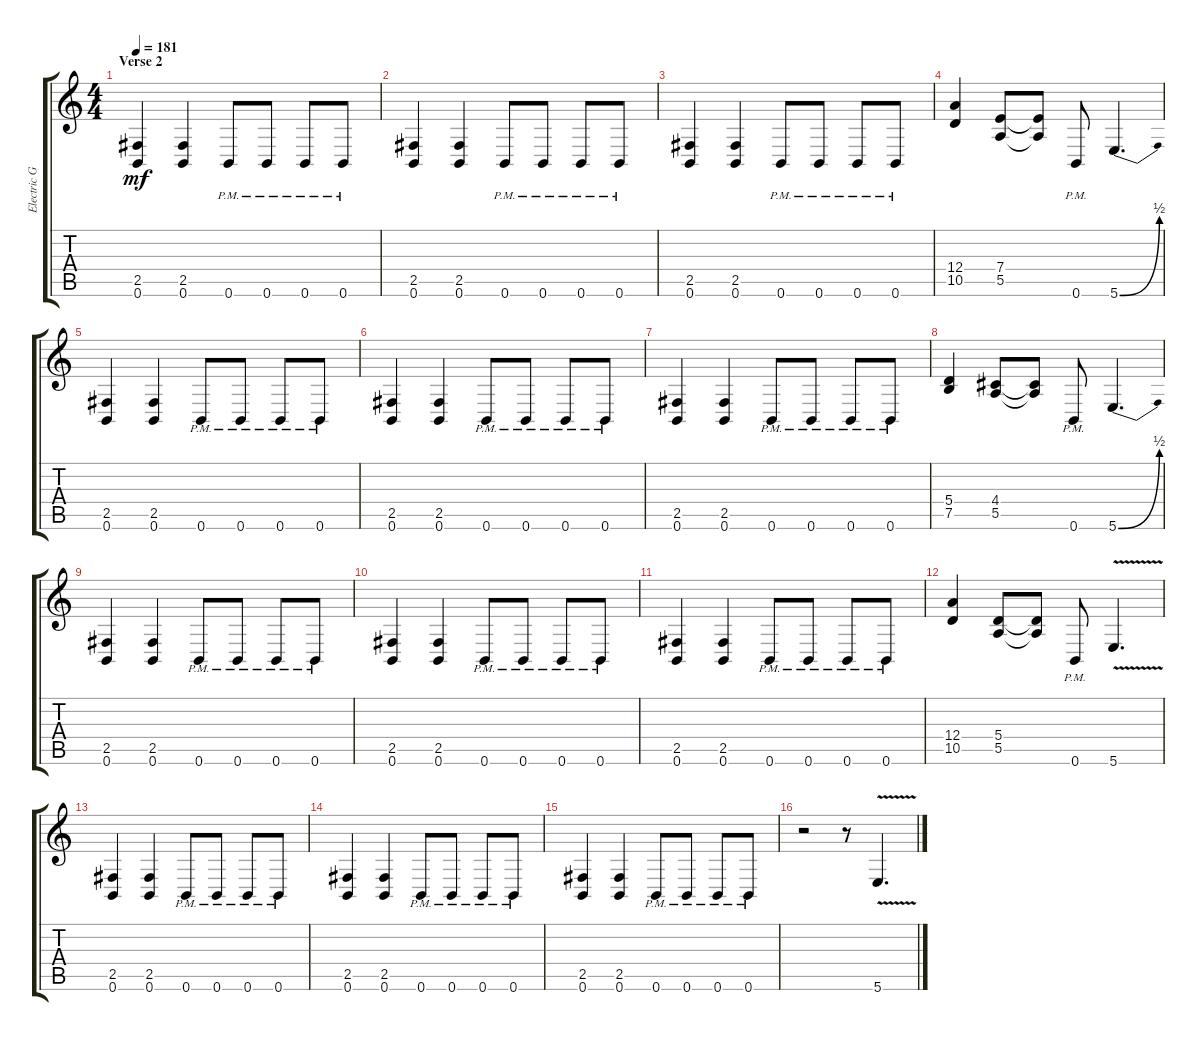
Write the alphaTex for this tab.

\track ("Electric Guitar" "Electric G") {instrument distortionguitar}
\staff {score tabs}
\tuning (B3 Gb3 D3 A2 E2 B1) {hide}
\ts (4 4)
\section ("" "Verse 2")
\tempo 181
\clef g2
\ks c
(2.5 0.6).4{dy mf} (2.5 0.6).4 0.6{pm}.8 0.6{pm}.8 0.6{pm}.8 0.6{pm}.8 |
(2.5 0.6).4 (2.5 0.6).4 0.6{pm}.8 0.6{pm}.8 0.6{pm}.8 0.6{pm}.8 |
(2.5 0.6).4 (2.5 0.6).4 0.6{pm}.8 0.6{pm}.8 0.6{pm}.8 0.6{pm}.8 |
(12.4 10.5).4 (7.4 5.5).8 (7.4{t} 5.5{t}).8 0.6{pm}.8 5.6{be (bend 0 0 60 2)}.4{d} |
(2.5 0.6).4 (2.5 0.6).4 0.6{pm}.8 0.6{pm}.8 0.6{pm}.8 0.6{pm}.8 |
(2.5 0.6).4 (2.5 0.6).4 0.6{pm}.8 0.6{pm}.8 0.6{pm}.8 0.6{pm}.8 |
(2.5 0.6).4 (2.5 0.6).4 0.6{pm}.8 0.6{pm}.8 0.6{pm}.8 0.6{pm}.8 |
(5.4 7.5).4 (4.4 5.5).8 (4.4{t} 5.5{t}).8 0.6{pm}.8 5.6{be (bend 0 0 60 2)}.4{d} |
(2.5 0.6).4 (2.5 0.6).4 0.6{pm}.8 0.6{pm}.8 0.6{pm}.8 0.6{pm}.8 |
(2.5 0.6).4 (2.5 0.6).4 0.6{pm}.8 0.6{pm}.8 0.6{pm}.8 0.6{pm}.8 |
(2.5 0.6).4 (2.5 0.6).4 0.6{pm}.8 0.6{pm}.8 0.6{pm}.8 0.6{pm}.8 |
(12.4 10.5).4 (5.4 5.5).8 (5.4{t} 5.5{t}).8 0.6{pm}.8 5.6{v}.4{d} |
(2.5 0.6).4 (2.5 0.6).4 0.6{pm}.8 0.6{pm}.8 0.6{pm}.8 0.6{pm}.8 |
(2.5 0.6).4 (2.5 0.6).4 0.6{pm}.8 0.6{pm}.8 0.6{pm}.8 0.6{pm}.8 |
(2.5 0.6).4 (2.5 0.6).4 0.6{pm}.8 0.6{pm}.8 0.6{pm}.8 0.6{pm}.8 |
r.2 r.8 5.6{v}.4{d}
